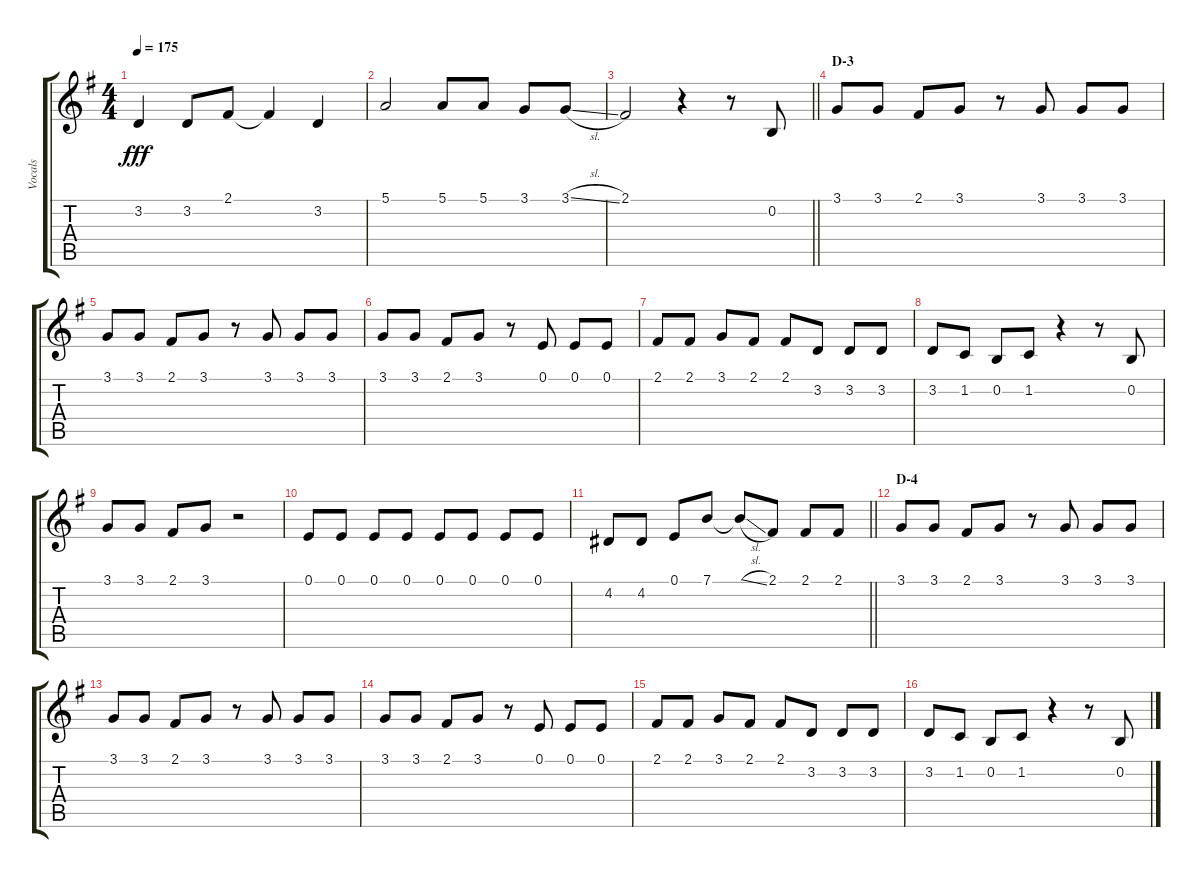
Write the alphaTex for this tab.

\track ("Vocals" "Vocals") {instrument voiceoohs}
\staff {score tabs}
\tuning (E4 B3 G3 D3 A2 E2) {hide}
\ts (4 4)
\tempo 175
\clef g2
\ks g
3.2.4{dy fff} 3.2.8 2.1.8 2.1{t}.4 3.2.4 |
5.1.2 5.1.8 5.1.8 3.1.8 3.1{sl}.8 |
\barLineRight lightlight
2.1.2 r.4 r.8 0.2.8 |
\section ("" "D-3")
3.1.8 3.1.8 2.1.8 3.1.8 r.8 3.1.8 3.1.8 3.1.8 |
3.1.8 3.1.8 2.1.8 3.1.8 r.8 3.1.8 3.1.8 3.1.8 |
3.1.8 3.1.8 2.1.8 3.1.8 r.8 0.1.8 0.1.8 0.1.8 |
2.1.8 2.1.8 3.1.8 2.1.8 2.1.8 3.2.8 3.2.8 3.2.8 |
3.2.8 1.2.8 0.2.8 1.2.8 r.4 r.8 0.2.8 |
3.1.8 3.1.8 2.1.8 3.1.8 r.2 |
0.1.8 0.1.8 0.1.8 0.1.8 0.1.8 0.1.8 0.1.8 0.1.8 |
\barLineRight lightlight
4.2.8 4.2.8 0.1.8 7.1.8 7.1{sl t}.8 2.1.8 2.1.8 2.1.8 |
\section ("" "D-4")
3.1.8 3.1.8 2.1.8 3.1.8 r.8 3.1.8 3.1.8 3.1.8 |
3.1.8 3.1.8 2.1.8 3.1.8 r.8 3.1.8 3.1.8 3.1.8 |
3.1.8 3.1.8 2.1.8 3.1.8 r.8 0.1.8 0.1.8 0.1.8 |
2.1.8 2.1.8 3.1.8 2.1.8 2.1.8 3.2.8 3.2.8 3.2.8 |
3.2.8 1.2.8 0.2.8 1.2.8 r.4 r.8 0.2.8
